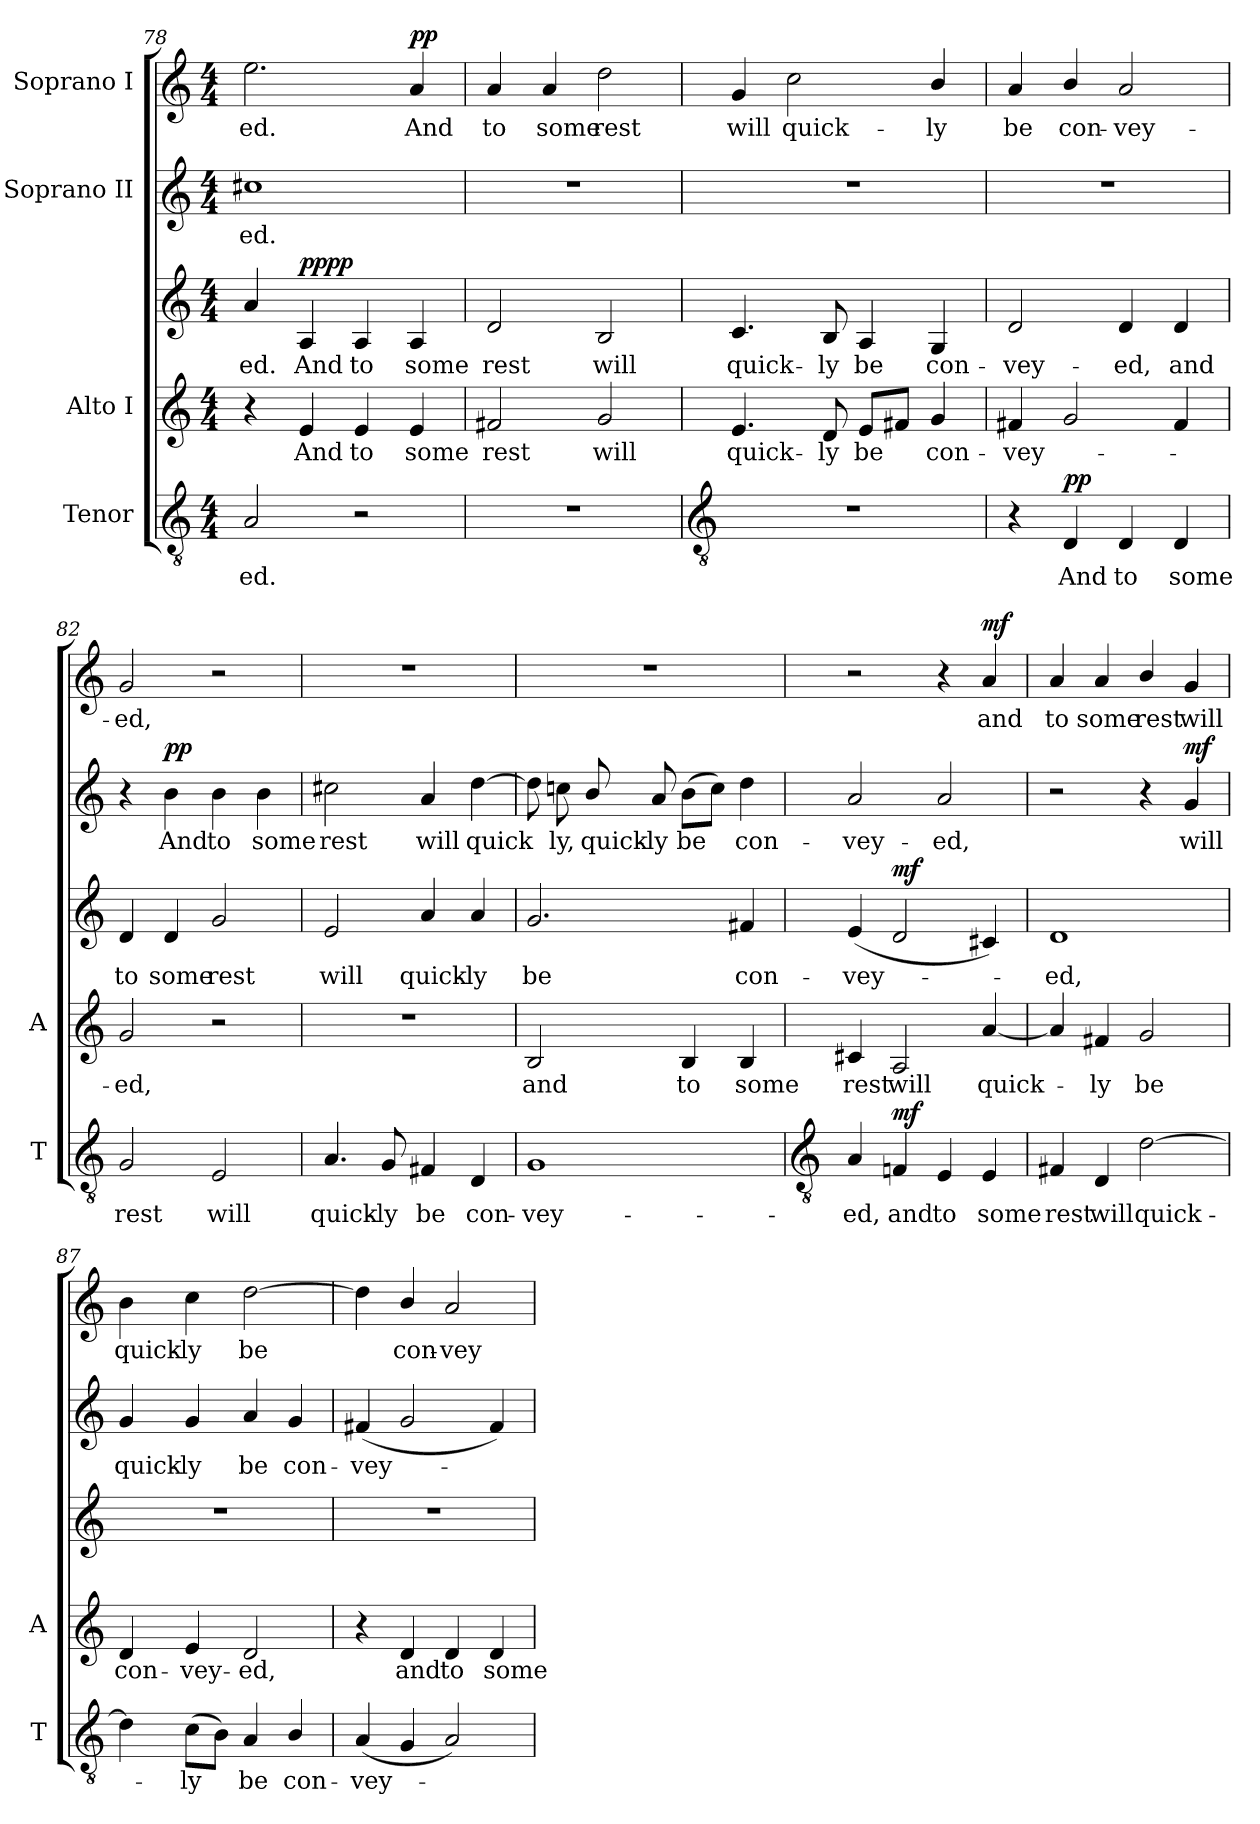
**kern	**text	**dynam	**kern	**text	**kern	**text	**dynam	**kern	**text	**dynam	**kern	**text	**dynam
*part4	*part4	*part4	*part3	*part3	*part3	*part3	*part3	*part2	*part2	*part2	*part1	*part1	*part1
*staff5	*staff5	*staff5	*staff4	*staff4	*staff3	*staff3	*staff3/4	*staff2	*staff2	*staff2	*staff1	*staff1	*staff1
*I"Tenor	*	*	*I"Alto I	*	*	*	*	*I"Soprano II	*	*	*I"Soprano I	*	*
*I'T	*	*	*I'A	*	*	*	*	*	*	*	*	*	*
*clefGv2	*	*	*clefG2	*	*clefG2	*	*	*clefG2	*	*	*clefG2	*	*
*k[]	*	*	*k[]	*	*k[]	*	*	*k[]	*	*	*k[]	*	*
*C:	*	*	*C:	*	*C:	*	*	*C:	*	*	*C:	*	*
*M4/4	*	*	*M4/4	*	*M4/4	*	*	*M4/4	*	*	*M4/4	*	*
=78	=78	=78	=78	=78	=78	=78	=78	=78	=78	=78	=78	=78	=78
!	!LO:LY:b	!	!	!	!	!LO:LY:b	!	!	!LO:LY:b	!	!	!LO:LY:b	!
2A	-ed.	.	4r	.	4a	ed.	.	1cc#X	-ed.	.	2.ee	-ed.	.
!	!	!	!	!LO:LY:b	!	!LO:LY:b	!LO:DY:b=2	!	!	!	!	!	!
!	!	!	!	!	!	!	!LO:DY:n=1:b	!	!	!	!	!	!
.	.	.	4e	And	4A	And	pp pp	.	.	.	.	.	.
!	!	!	!	!LO:LY:b	!	!LO:LY:b	!	!	!	!	!	!	!
2r	.	.	4e	to	4A	to	.	.	.	.	.	.	.
!	!	!	!	!LO:LY:b	!	!LO:LY:b	!	!	!	!	!	!LO:LY:b	!LO:DY:b
.	.	.	4e	some	4A	some	.	.	.	.	4a	And	pp
=79	=79	=79	=79	=79	=79	=79	=79	=79	=79	=79	=79	=79	=79
!	!	!	!	!LO:LY:b	!	!LO:LY:b	!	!	!	!	!	!LO:LY:b	!
1r	.	.	2f#X	rest	2d	rest	.	1r	.	.	4a	to	.
!	!	!	!	!	!	!	!	!	!	!	!	!LO:LY:b	!
.	.	.	.	.	.	.	.	.	.	.	4a	some	.
!	!	!	!	!LO:LY:b	!	!LO:LY:b	!	!	!	!	!	!LO:LY:b	!
.	.	.	2g	will	2B	will	.	.	.	.	2dd	rest	.
!!LO:LB:g=z
=80	=80	=80	=80	=80	=80	=80	=80	=80	=80	=80	=80	=80	=80
*clefGv2	*	*	*	*	*	*	*	*	*	*	*	*	*
!	!	!	!	!LO:LY:b	!	!LO:LY:b	!	!	!	!	!	!LO:LY:b	!
1r	.	.	4.e	-quick-	4.c	quick-	.	1r	.	.	4g	will	.
!	!	!	!	!	!	!	!	!	!	!	!	!LO:LY:b	!
.	.	.	.	.	.	.	.	.	.	.	2cc	quick-	.
!	!	!	!	!LO:LY:b	!	!LO:LY:b	!	!	!	!	!	!	!
.	.	.	8d	-ly	8B	-ly	.	.	.	.	.	.	.
!	!	!	!	!LO:LY:b	!	!LO:LY:b	!	!	!	!	!	!	!
.	.	.	8eL	be	4A	be	.	.	.	.	.	.	.
.	.	.	8f#XJ	.	.	.	.	.	.	.	.	.	.
!	!	!	!	!LO:LY:b	!	!LO:LY:b	!	!	!	!	!	!LO:LY:b	!
.	.	.	4g	con-	4G	con-	.	.	.	.	4b/	-ly	.
=81	=81	=81	=81	=81	=81	=81	=81	=81	=81	=81	=81	=81	=81
!	!	!	!	!LO:LY:b	!	!LO:LY:b	!	!	!	!	!	!LO:LY:b	!
4r	.	.	4f#X	vey-	2d	-vey-	.	1r	.	.	4a	be	.
!	!LO:LY:b	!LO:DY:b	!	!	!	!	!	!	!	!	!	!LO:LY:b	!
4D	And	pp	2g	.	.	.	.	.	.	.	4b/	con-	.
!	!LO:LY:b	!	!	!	!	!LO:LY:b	!	!	!	!	!	!LO:LY:b	!
4D	to	.	.	.	4d	-ed,	.	.	.	.	2a	-vey-	.
!	!LO:LY:b	!	!	!	!	!LO:LY:b	!	!	!	!	!	!	!
4D	some	.	4f#	.	4d	and	.	.	.	.	.	.	.
=82	=82	=82	=82	=82	=82	=82	=82	=82	=82	=82	=82	=82	=82
!	!LO:LY:b	!	!	!LO:LY:b	!	!LO:LY:b	!	!	!	!	!	!LO:LY:b	!
2G	rest	.	2g	ed,	4d	to	.	4r	.	.	2g	-ed,	.
!	!	!	!	!	!	!LO:LY:b	!	!	!LO:LY:b	!LO:DY:b	!	!	!
.	.	.	.	.	4d	some	.	4b	And	pp	.	.	.
!	!LO:LY:b	!	!	!	!	!LO:LY:b	!	!	!LO:LY:b	!	!	!	!
2E	will	.	2r	.	2g	rest	.	4b	to	.	2r	.	.
!	!	!	!	!	!	!	!	!	!LO:LY:b	!	!	!	!
.	.	.	.	.	.	.	.	4b	some	.	.	.	.
=83	=83	=83	=83	=83	=83	=83	=83	=83	=83	=83	=83	=83	=83
!	!LO:LY:b	!	!	!	!	!LO:LY:b	!	!	!LO:LY:b	!	!	!	!
4.A	quick-	.	1r	.	2e	will	.	2cc#X	rest	.	1r	.	.
!	!LO:LY:b	!	!	!	!	!	!	!	!	!	!	!	!
8G	-ly	.	.	.	.	.	.	.	.	.	.	.	.
!	!LO:LY:b	!	!	!	!	!LO:LY:b	!	!	!LO:LY:b	!	!	!	!
4F#X	be	.	.	.	4a	quick-	.	4a	will	.	.	.	.
!	!LO:LY:b	!	!	!	!	!LO:LY:b	!	!	!LO:LY:b	!	!	!	!
4D	con-	.	.	.	4a	-ly	.	[4dd	quick	.	.	.	.
=84	=84	=84	=84	=84	=84	=84	=84	=84	=84	=84	=84	=84	=84
!	!LO:LY:b	!	!	!LO:LY:b	!	!LO:LY:b	!	!	!	!	!	!	!
1G	-vey-	.	2B	-and	2.g	be	.	8dd]	.	.	1r	.	.
!	!	!	!	!	!	!	!	!	!LO:LY:b	!	!	!	!
.	.	.	.	.	.	.	.	8ccn	ly,	.	.	.	.
!	!	!	!	!	!	!	!	!	!LO:LY:b	!	!	!	!
.	.	.	.	.	.	.	.	8b/	quick-	.	.	.	.
!	!	!	!	!	!	!	!	!	!LO:LY:b	!	!	!	!
.	.	.	.	.	.	.	.	8a	-ly	.	.	.	.
!	!	!	!	!LO:LY:b	!	!	!	!	!LO:LY:b	!	!	!	!
.	.	.	4B	to	.	.	.	(>8bL	be	.	.	.	.
.	.	.	.	.	.	.	.	8ccJ)	.	.	.	.	.
!	!	!	!	!LO:LY:b	!	!LO:LY:b	!	!	!LO:LY:b	!	!	!	!
.	.	.	4B	some	4f#X	con-	.	4dd	con-	.	.	.	.
!!LO:LB:g=z
=85	=85	=85	=85	=85	=85	=85	=85	=85	=85	=85	=85	=85	=85
*clefGv2	*	*	*	*	*	*	*	*	*	*	*	*	*
!	!LO:LY:b	!	!	!LO:LY:b	!	!LO:LY:b	!	!	!LO:LY:b	!	!	!	!
4A	-ed,	.	4c#X	rest	(<4e	vey-	.	2a	-vey-	.	2r	.	.
!	!LO:LY:b	!LO:DY:b	!	!LO:LY:b	!	!	!LO:DY:b=2	!	!	!	!	!	!
4Fn	and	mf	2A	will	2d	.	mf	.	.	.	.	.	.
!	!LO:LY:b	!	!	!	!	!	!	!	!LO:LY:b	!	!	!	!
4E	to	.	.	.	.	.	.	2a	-ed,	.	4r	.	.
!	!LO:LY:b	!	!	!LO:LY:b	!	!	!	!	!	!	!	!LO:LY:b	!LO:DY:b
4E	some	.	[4a	quick-	4c#X)	.	.	.	.	.	4a	and	mf
=86	=86	=86	=86	=86	=86	=86	=86	=86	=86	=86	=86	=86	=86
!	!LO:LY:b	!	!	!	!	!LO:LY:b	!	!	!	!	!	!LO:LY:b	!
4F#X	rest	.	4a]	.	1d	ed,	.	2r	.	.	4a	to	.
!	!LO:LY:b	!	!	!LO:LY:b	!	!	!	!	!	!	!	!LO:LY:b	!
4D	will	.	4f#X	ly	.	.	.	.	.	.	4a	some	.
!	!LO:LY:b	!	!	!LO:LY:b	!	!	!	!	!	!	!	!LO:LY:b	!
[2d	quick-	.	2g	be	.	.	.	4r	.	.	4b/	rest	.
!	!	!	!	!	!	!	!	!	!LO:LY:b	!LO:DY:b	!	!LO:LY:b	!
.	.	.	.	.	.	.	.	4g	will	mf	4g	will	.
=87	=87	=87	=87	=87	=87	=87	=87	=87	=87	=87	=87	=87	=87
!	!	!	!	!LO:LY:b	!	!	!	!	!LO:LY:b	!	!	!LO:LY:b	!
4d]	.	.	4d	con-	1r	.	.	4g	quick-	.	4b	quick-	.
!	!LO:LY:b	!	!	!LO:LY:b	!	!	!	!	!LO:LY:b	!	!	!LO:LY:b	!
(>8cL	ly	.	4e	-vey-	.	.	.	4g	-ly	.	4cc	-ly	.
8BJ)	.	.	.	.	.	.	.	.	.	.	.	.	.
!	!LO:LY:b	!	!	!LO:LY:b	!	!	!	!	!LO:LY:b	!	!	!LO:LY:b	!
4A	be	.	2d	-ed,	.	.	.	4a	be	.	[2dd	be	.
!	!LO:LY:b	!	!	!	!	!	!	!	!LO:LY:b	!	!	!	!
4B/	con-	.	.	.	.	.	.	4g	con-	.	.	.	.
=88	=88	=88	=88	=88	=88	=88	=88	=88	=88	=88	=88	=88	=88
!	!LO:LY:b	!	!	!	!	!	!	!	!LO:LY:b	!	!	!	!
(<4A/	-vey-	.	4r	.	1r	.	.	(<4f#X	-vey-	.	4dd]	.	.
!	!	!	!	!LO:LY:b	!	!	!	!	!	!	!	!LO:LY:b	!
4G	.	.	4d	and	.	.	.	2g	.	.	4b/	con-	.
!	!	!	!	!LO:LY:b	!	!	!	!	!	!	!	!LO:LY:b	!
2A/)	.	.	4d	to	.	.	.	.	.	.	2a	-vey-	.
!	!	!	!	!LO:LY:b	!	!	!	!	!	!	!	!	!
.	.	.	4d	some	.	.	.	4f#)	.	.	.	.	.
=	=	=	=	=	=	=	=	=	=	=	=	=	=
*-	*-	*-	*-	*-	*-	*-	*-	*-	*-	*-	*-	*-	*-
